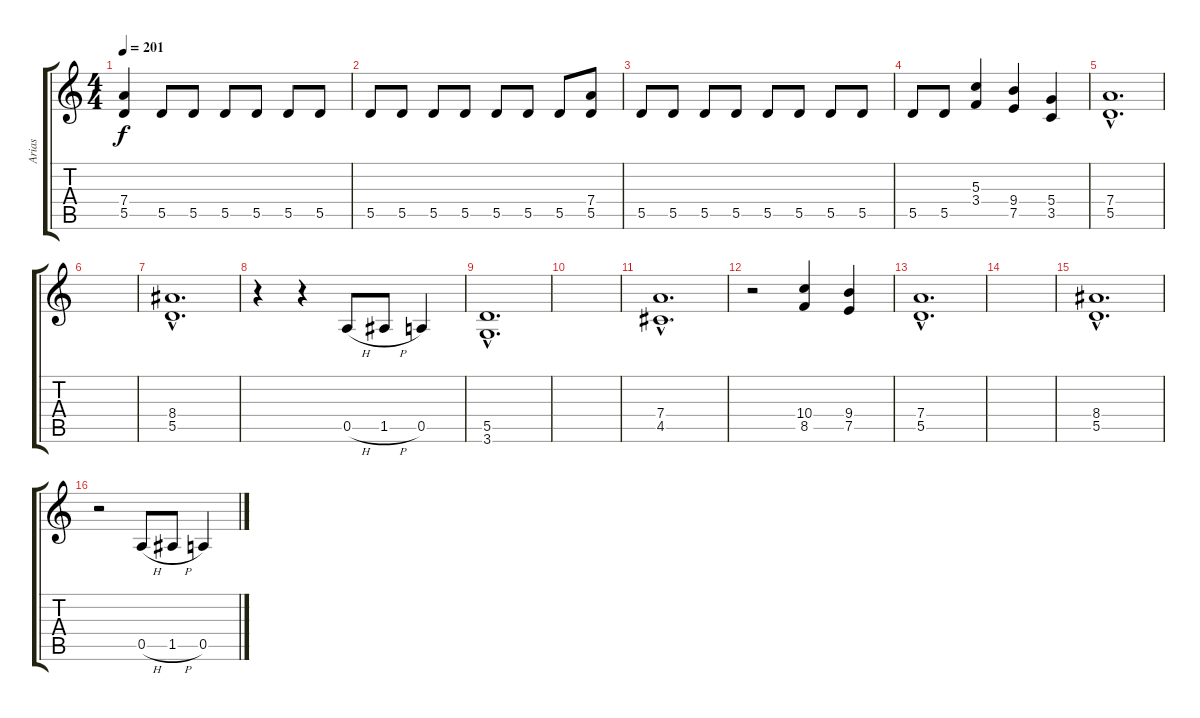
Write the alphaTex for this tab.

\track ("Arias" "Arias") {instrument distortionguitar}
\staff {score tabs}
\tuning (E4 B3 G3 D3 A2 E2) {hide}
\ts (4 4)
\tempo 201
\clef g2
\ks c
(7.4 5.5).4{dy f} 5.5.8 5.5.8 5.5.8 5.5.8 5.5.8 5.5.8 |
5.5.8 5.5.8 5.5.8 5.5.8 5.5.8 5.5.8 5.5.8 (7.4 5.5).8 |
5.5.8 5.5.8 5.5.8 5.5.8 5.5.8 5.5.8 5.5.8 5.5.8 |
5.5.8 5.5.8 (5.3 3.4).4 (9.4 7.5).4 (5.4 3.5).4 |
(7.4{hac} 5.5{hac}).1{d} |
|
(8.4{hac} 5.5{hac}).1{d} |
r.4 r.4 0.5{h}.8 1.5{h}.8 0.5.4 |
(5.5{hac} 3.6{hac}).1{d} |
|
(7.4{hac} 4.5{hac}).1{d} |
r.2 (10.4 8.5).4 (9.4 7.5).4 |
(7.4{hac} 5.5{hac}).1{d} |
|
(8.4{hac} 5.5{hac}).1{d} |
r.2 0.5{h}.8 1.5{h}.8 0.5.4
